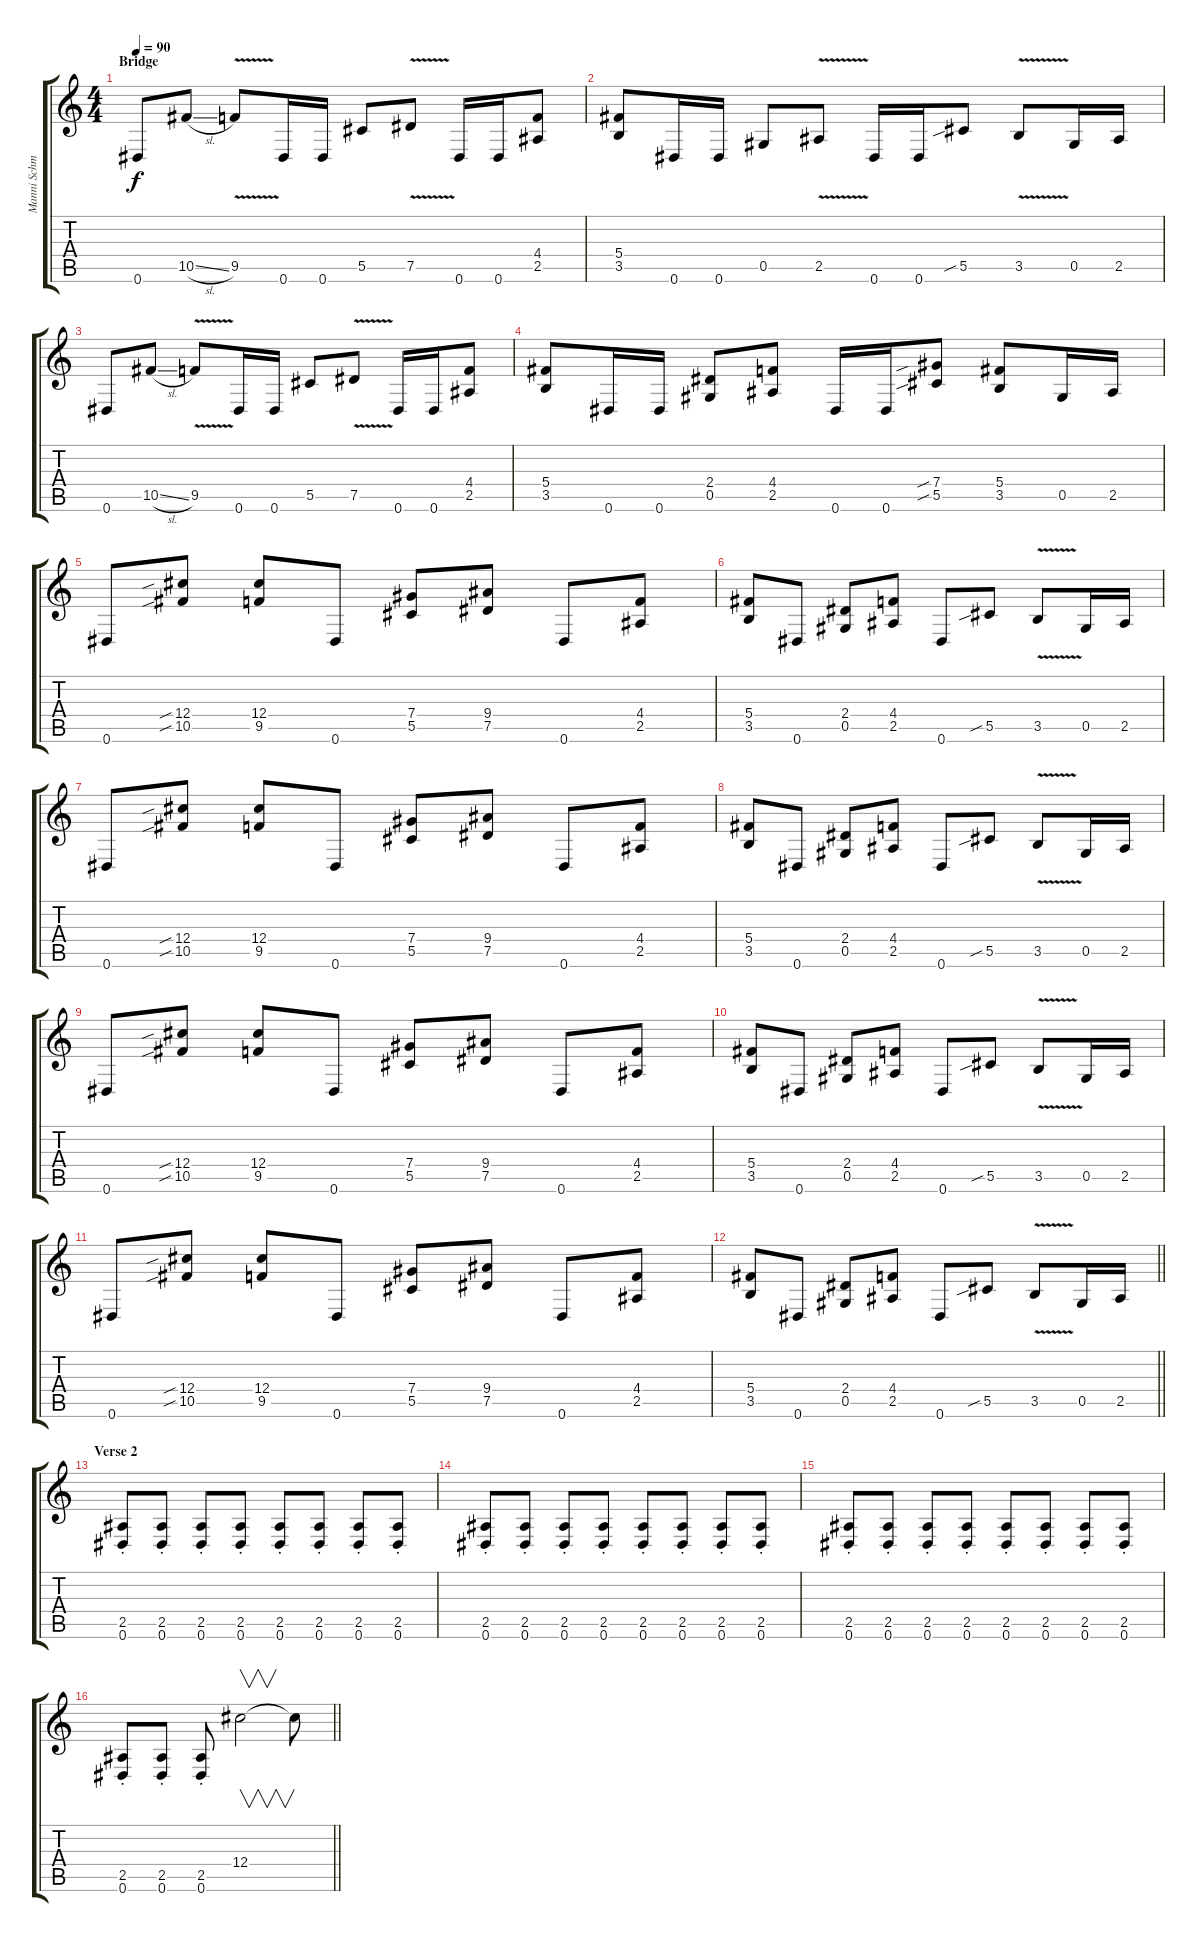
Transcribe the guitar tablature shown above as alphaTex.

\track ("Manni Schmidt" "Manni Schm") {instrument distortionguitar}
\staff {score tabs}
\tuning (Eb4 Bb3 Gb3 Db3 Ab2 Eb2) {hide}
\ts (4 4)
\section ("" "Bridge")
\tempo 90
\clef g2
\ks c
0.6.8{dy f volume 16 instrument distortionguitar} 10.5{sl}.8 9.5{v}.8 0.6.16 0.6.16 5.5.8 7.5{v}.8 0.6.16 0.6.16 (4.4 2.5).8 |
(5.4 3.5).8 0.6.16 0.6.16 0.5.8 2.5{v}.8 0.6.16 0.6.16 5.5{sib}.8 3.5{v}.8 0.5.16 2.5.16 |
0.6.8 10.5{sl}.8 9.5{v}.8 0.6.16 0.6.16 5.5.8 7.5{v}.8 0.6.16 0.6.16 (4.4 2.5).8 |
(5.4 3.5).8 0.6.16 0.6.16 (2.4 0.5).8 (4.4 2.5).8 0.6.16 0.6.16 (7.4{sib} 5.5{sib}).8 (5.4 3.5).8 0.5.16 2.5.16 |
0.6.8 (12.4{sib} 10.5{sib}).8 (12.4 9.5).8 0.6.8 (7.4 5.5).8 (9.4 7.5).8 0.6.8 (4.4 2.5).8 |
(5.4 3.5).8 0.6.8 (2.4 0.5).8 (4.4 2.5).8 0.6.8 5.5{sib}.8 3.5{v}.8 0.5.16 2.5.16 |
0.6.8 (12.4{sib} 10.5{sib}).8 (12.4 9.5).8 0.6.8 (7.4 5.5).8 (9.4 7.5).8 0.6.8 (4.4 2.5).8 |
(5.4 3.5).8 0.6.8 (2.4 0.5).8 (4.4 2.5).8 0.6.8 5.5{sib}.8 3.5{v}.8 0.5.16 2.5.16 |
0.6.8 (12.4{sib} 10.5{sib}).8 (12.4 9.5).8 0.6.8 (7.4 5.5).8 (9.4 7.5).8 0.6.8 (4.4 2.5).8 |
(5.4 3.5).8 0.6.8 (2.4 0.5).8 (4.4 2.5).8 0.6.8 5.5{sib}.8 3.5{v}.8 0.5.16 2.5.16 |
0.6.8 (12.4{sib} 10.5{sib}).8 (12.4 9.5).8 0.6.8 (7.4 5.5).8 (9.4 7.5).8 0.6.8 (4.4 2.5).8 |
\barLineRight lightlight
(5.4 3.5).8 0.6.8 (2.4 0.5).8 (4.4 2.5).8 0.6.8 5.5{sib}.8 3.5{v}.8 0.5.16 2.5.16 |
\section ("" "Verse 2")
(2.5{st} 0.6{st}).8 (2.5{st} 0.6{st}).8 (2.5{st} 0.6{st}).8 (2.5{st} 0.6{st}).8 (2.5{st} 0.6{st}).8 (2.5{st} 0.6{st}).8 (2.5{st} 0.6{st}).8 (2.5{st} 0.6{st}).8 |
(2.5{st} 0.6{st}).8 (2.5{st} 0.6{st}).8 (2.5{st} 0.6{st}).8 (2.5{st} 0.6{st}).8 (2.5{st} 0.6{st}).8 (2.5{st} 0.6{st}).8 (2.5{st} 0.6{st}).8 (2.5{st} 0.6{st}).8 |
(2.5{st} 0.6{st}).8 (2.5{st} 0.6{st}).8 (2.5{st} 0.6{st}).8 (2.5{st} 0.6{st}).8 (2.5{st} 0.6{st}).8 (2.5{st} 0.6{st}).8 (2.5{st} 0.6{st}).8 (2.5{st} 0.6{st}).8 |
\barLineRight lightlight
(2.5{st} 0.6{st}).8 (2.5{st} 0.6{st}).8 (2.5{st} 0.6{st}).8 12.4.2{v} 12.4{t}.8
